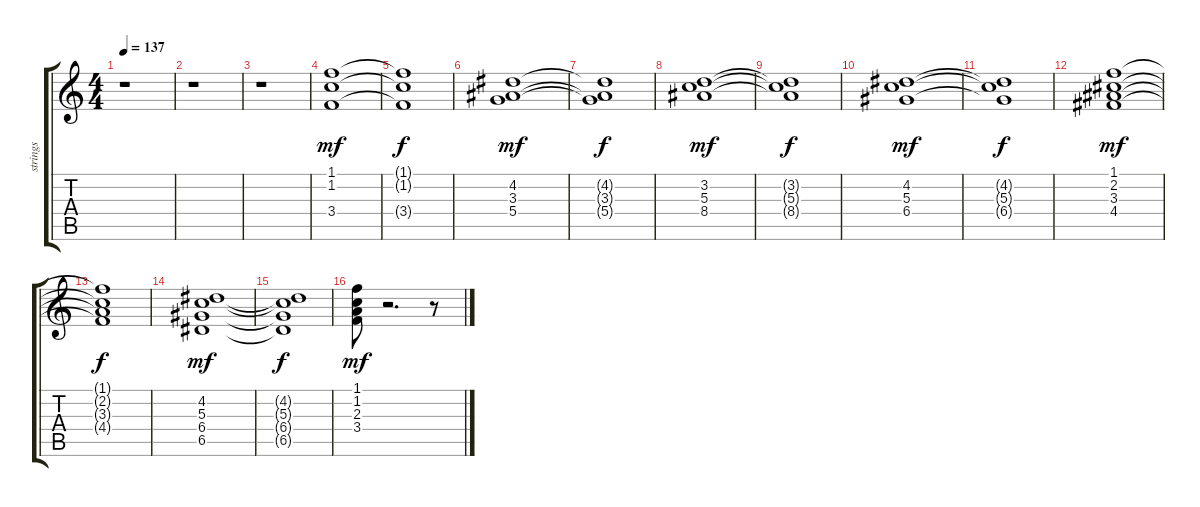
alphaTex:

\track ("strings" "strings") {instrument distortionguitar}
\staff {score tabs}
\tuning (E4 B3 G3 D3 A2 E2) {hide}
\ts (4 4)
\tempo 137
\clef g2
\ks c
r.1{dy f} |
r.1 |
r.1 |
(1.1 1.2 3.4).1{dy mf} |
(1.1{t} 1.2{t} 3.4{t}).1{dy f} |
(4.2 3.3 5.4).1{dy mf} |
(4.2{t} 3.3{t} 5.4{t}).1{dy f} |
(3.2 5.3 8.4).1{dy mf} |
(3.2{t} 5.3{t} 8.4{t}).1{dy f} |
(4.2 5.3 6.4).1{dy mf} |
(4.2{t} 5.3{t} 6.4{t}).1{dy f} |
(1.1 2.2 3.3 4.4).1{dy mf} |
(1.1{t} 2.2{t} 3.3{t} 4.4{t}).1{dy f} |
(4.2 5.3 6.4 6.5).1{dy mf} |
(4.2{t} 5.3{t} 6.4{t} 6.5{t}).1{dy f} |
(1.1 1.2 2.3 3.4).8{dy mf} r.2{d} r.8
